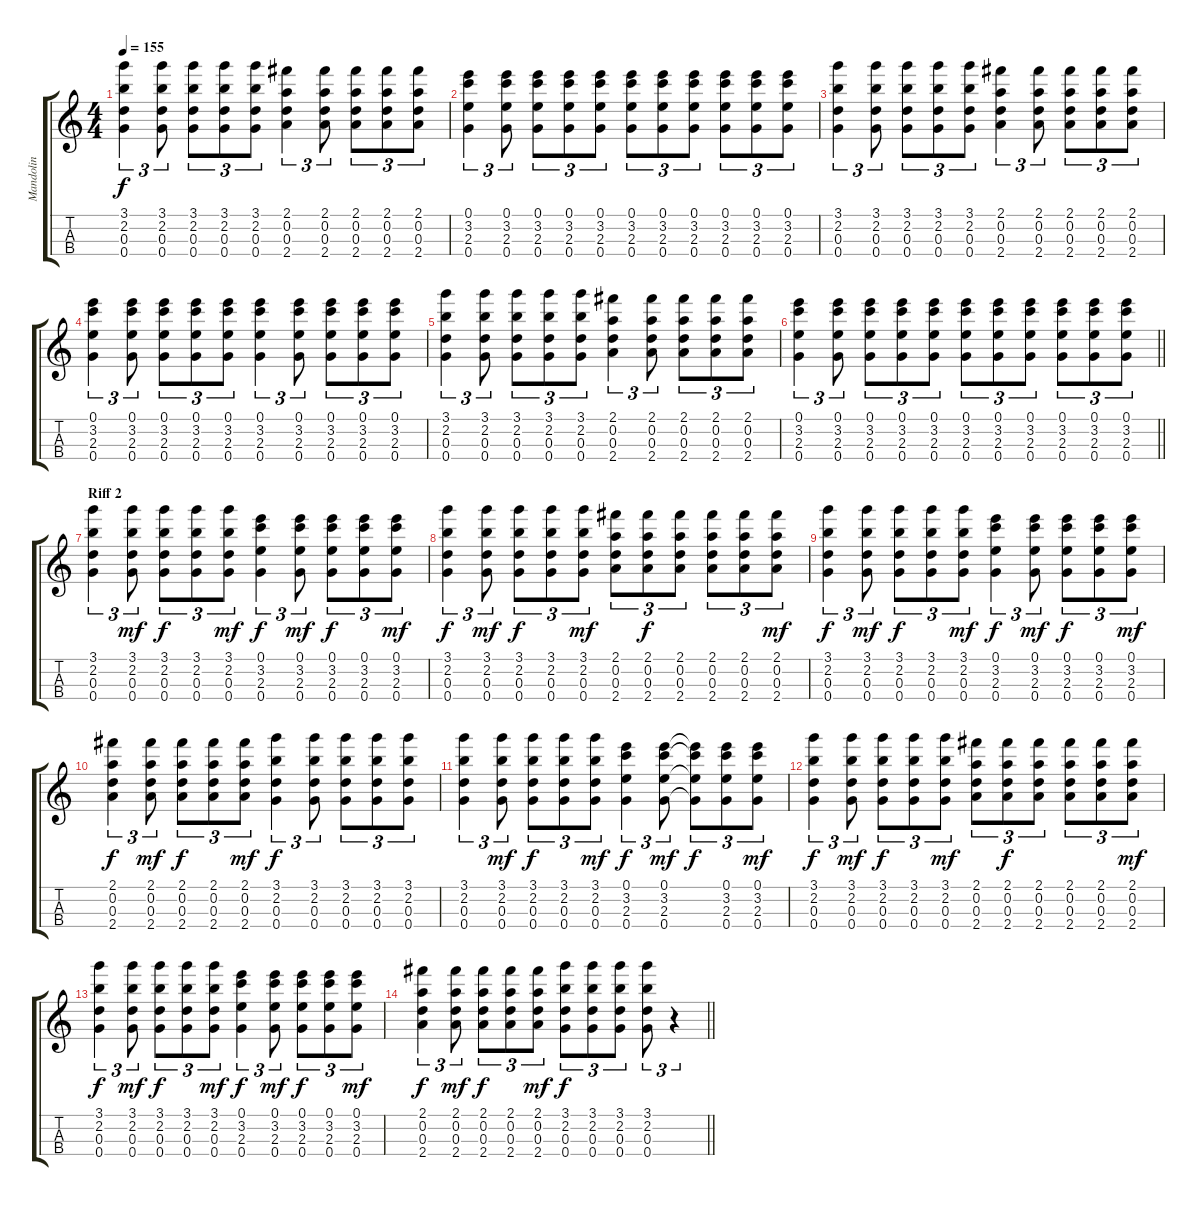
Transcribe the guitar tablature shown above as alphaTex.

\track ("Mandolin" "Mandolin") {instrument banjo}
\staff {score tabs}
\tuning (E5 A4 D4 G3) {hide}
\displaytranspose 12
\ts (4 4)
\tempo 155
\clef g2
\ks c
(3.1 2.2 0.3 0.4).4{tu (3 2) dy f} (3.1 2.2 0.3 0.4).8{tu (3 2)} (3.1 2.2 0.3 0.4).8{tu (3 2)} (3.1 2.2 0.3 0.4).8{tu (3 2)} (3.1 2.2 0.3 0.4).8{tu (3 2)} (2.1 0.2 0.3 2.4).4{tu (3 2)} (2.1 0.2 0.3 2.4).8{tu (3 2)} (2.1 0.2 0.3 2.4).8{tu (3 2)} (2.1 0.2 0.3 2.4).8{tu (3 2)} (2.1 0.2 0.3 2.4).8{tu (3 2)} |
(0.1 3.2 2.3 0.4).4{tu (3 2)} (0.1 3.2 2.3 0.4).8{tu (3 2)} (0.1 3.2 2.3 0.4).8{tu (3 2)} (0.1 3.2 2.3 0.4).8{tu (3 2)} (0.1 3.2 2.3 0.4).8{tu (3 2)} (0.1 3.2 2.3 0.4).8{tu (3 2)} (0.1 3.2 2.3 0.4).8{tu (3 2)} (0.1 3.2 2.3 0.4).8{tu (3 2)} (0.1 3.2 2.3 0.4).8{tu (3 2)} (0.1 3.2 2.3 0.4).8{tu (3 2)} (0.1 3.2 2.3 0.4).8{tu (3 2)} |
(3.1 2.2 0.3 0.4).4{tu (3 2)} (3.1 2.2 0.3 0.4).8{tu (3 2)} (3.1 2.2 0.3 0.4).8{tu (3 2)} (3.1 2.2 0.3 0.4).8{tu (3 2)} (3.1 2.2 0.3 0.4).8{tu (3 2)} (2.1 0.2 0.3 2.4).4{tu (3 2)} (2.1 0.2 0.3 2.4).8{tu (3 2)} (2.1 0.2 0.3 2.4).8{tu (3 2)} (2.1 0.2 0.3 2.4).8{tu (3 2)} (2.1 0.2 0.3 2.4).8{tu (3 2)} |
(0.1 3.2 2.3 0.4).4{tu (3 2)} (0.1 3.2 2.3 0.4).8{tu (3 2)} (0.1 3.2 2.3 0.4).8{tu (3 2)} (0.1 3.2 2.3 0.4).8{tu (3 2)} (0.1 3.2 2.3 0.4).8{tu (3 2)} (0.1 3.2 2.3 0.4).4{tu (3 2)} (0.1 3.2 2.3 0.4).8{tu (3 2)} (0.1 3.2 2.3 0.4).8{tu (3 2)} (0.1 3.2 2.3 0.4).8{tu (3 2)} (0.1 3.2 2.3 0.4).8{tu (3 2)} |
(3.1 2.2 0.3 0.4).4{tu (3 2)} (3.1 2.2 0.3 0.4).8{tu (3 2)} (3.1 2.2 0.3 0.4).8{tu (3 2)} (3.1 2.2 0.3 0.4).8{tu (3 2)} (3.1 2.2 0.3 0.4).8{tu (3 2)} (2.1 0.2 0.3 2.4).4{tu (3 2)} (2.1 0.2 0.3 2.4).8{tu (3 2)} (2.1 0.2 0.3 2.4).8{tu (3 2)} (2.1 0.2 0.3 2.4).8{tu (3 2)} (2.1 0.2 0.3 2.4).8{tu (3 2)} |
\barLineRight lightlight
(0.1 3.2 2.3 0.4).4{tu (3 2)} (0.1 3.2 2.3 0.4).8{tu (3 2)} (0.1 3.2 2.3 0.4).8{tu (3 2)} (0.1 3.2 2.3 0.4).8{tu (3 2)} (0.1 3.2 2.3 0.4).8{tu (3 2)} (0.1 3.2 2.3 0.4).8{tu (3 2)} (0.1 3.2 2.3 0.4).8{tu (3 2)} (0.1 3.2 2.3 0.4).8{tu (3 2)} (0.1 3.2 2.3 0.4).8{tu (3 2)} (0.1 3.2 2.3 0.4).8{tu (3 2)} (0.1 3.2 2.3 0.4).8{tu (3 2)} |
\section ("" "Riff 2")
(3.1 2.2 0.3 0.4).4{tu (3 2)} (3.1 2.2 0.3 0.4).8{tu (3 2) dy mf} (3.1 2.2 0.3 0.4).8{tu (3 2) dy f} (3.1 2.2 0.3 0.4).8{tu (3 2)} (3.1 2.2 0.3 0.4).8{tu (3 2) dy mf} (0.1 3.2 2.3 0.4).4{tu (3 2) dy f} (0.1 3.2 2.3 0.4).8{tu (3 2) dy mf} (0.1 3.2 2.3 0.4).8{tu (3 2) dy f} (0.1 3.2 2.3 0.4).8{tu (3 2)} (0.1 3.2 2.3 0.4).8{tu (3 2) dy mf} |
(3.1 2.2 0.3 0.4).4{tu (3 2) dy f} (3.1 2.2 0.3 0.4).8{tu (3 2) dy mf} (3.1 2.2 0.3 0.4).8{tu (3 2) dy f} (3.1 2.2 0.3 0.4).8{tu (3 2)} (3.1 2.2 0.3 0.4).8{tu (3 2) dy mf} (2.1 0.2 0.3 2.4).8{tu (3 2)} (2.1 0.2 0.3 2.4).8{tu (3 2) dy f} (2.1 0.2 0.3 2.4).8{tu (3 2)} (2.1 0.2 0.3 2.4).8{tu (3 2)} (2.1 0.2 0.3 2.4).8{tu (3 2)} (2.1 0.2 0.3 2.4).8{tu (3 2) dy mf} |
(3.1 2.2 0.3 0.4).4{tu (3 2) dy f} (3.1 2.2 0.3 0.4).8{tu (3 2) dy mf} (3.1 2.2 0.3 0.4).8{tu (3 2) dy f} (3.1 2.2 0.3 0.4).8{tu (3 2)} (3.1 2.2 0.3 0.4).8{tu (3 2) dy mf} (0.1 3.2 2.3 0.4).4{tu (3 2) dy f} (0.1 3.2 2.3 0.4).8{tu (3 2) dy mf} (0.1 3.2 2.3 0.4).8{tu (3 2) dy f} (0.1 3.2 2.3 0.4).8{tu (3 2)} (0.1 3.2 2.3 0.4).8{tu (3 2) dy mf} |
(2.1 0.2 0.3 2.4).4{tu (3 2) dy f} (2.1 0.2 0.3 2.4).8{tu (3 2) dy mf} (2.1 0.2 0.3 2.4).8{tu (3 2) dy f} (2.1 0.2 0.3 2.4).8{tu (3 2)} (2.1 0.2 0.3 2.4).8{tu (3 2) dy mf} (3.1 2.2 0.3 0.4).4{tu (3 2) dy f} (3.1 2.2 0.3 0.4).8{tu (3 2)} (3.1 2.2 0.3 0.4).8{tu (3 2)} (3.1 2.2 0.3 0.4).8{tu (3 2)} (3.1 2.2 0.3 0.4).8{tu (3 2)} |
(3.1 2.2 0.3 0.4).4{tu (3 2)} (3.1 2.2 0.3 0.4).8{tu (3 2) dy mf} (3.1 2.2 0.3 0.4).8{tu (3 2) dy f} (3.1 2.2 0.3 0.4).8{tu (3 2)} (3.1 2.2 0.3 0.4).8{tu (3 2) dy mf} (0.1 3.2 2.3 0.4).4{tu (3 2) dy f} (0.1 3.2 2.3 0.4).8{tu (3 2) dy mf} (0.1{t} 3.2{t} 2.3{t} 0.4{t}).8{tu (3 2) dy f} (0.1 3.2 2.3 0.4).8{tu (3 2)} (0.1 3.2 2.3 0.4).8{tu (3 2) dy mf} |
(3.1 2.2 0.3 0.4).4{tu (3 2) dy f} (3.1 2.2 0.3 0.4).8{tu (3 2) dy mf} (3.1 2.2 0.3 0.4).8{tu (3 2) dy f} (3.1 2.2 0.3 0.4).8{tu (3 2)} (3.1 2.2 0.3 0.4).8{tu (3 2) dy mf} (2.1 0.2 0.3 2.4).8{tu (3 2)} (2.1 0.2 0.3 2.4).8{tu (3 2) dy f} (2.1 0.2 0.3 2.4).8{tu (3 2)} (2.1 0.2 0.3 2.4).8{tu (3 2)} (2.1 0.2 0.3 2.4).8{tu (3 2)} (2.1 0.2 0.3 2.4).8{tu (3 2) dy mf} |
(3.1 2.2 0.3 0.4).4{tu (3 2) dy f} (3.1 2.2 0.3 0.4).8{tu (3 2) dy mf} (3.1 2.2 0.3 0.4).8{tu (3 2) dy f} (3.1 2.2 0.3 0.4).8{tu (3 2)} (3.1 2.2 0.3 0.4).8{tu (3 2) dy mf} (0.1 3.2 2.3 0.4).4{tu (3 2) dy f} (0.1 3.2 2.3 0.4).8{tu (3 2) dy mf} (0.1 3.2 2.3 0.4).8{tu (3 2) dy f} (0.1 3.2 2.3 0.4).8{tu (3 2)} (0.1 3.2 2.3 0.4).8{tu (3 2) dy mf} |
\barLineRight lightlight
(2.1 0.2 0.3 2.4).4{tu (3 2) dy f} (2.1 0.2 0.3 2.4).8{tu (3 2) dy mf} (2.1 0.2 0.3 2.4).8{tu (3 2) dy f} (2.1 0.2 0.3 2.4).8{tu (3 2)} (2.1 0.2 0.3 2.4).8{tu (3 2) dy mf} (3.1 2.2 0.3 0.4).8{tu (3 2) dy f} (3.1 2.2 0.3 0.4).8{tu (3 2)} (3.1 2.2 0.3 0.4).8{tu (3 2)} (3.1 2.2 0.3 0.4).8{tu (3 2)} r.4{tu (3 2)}
